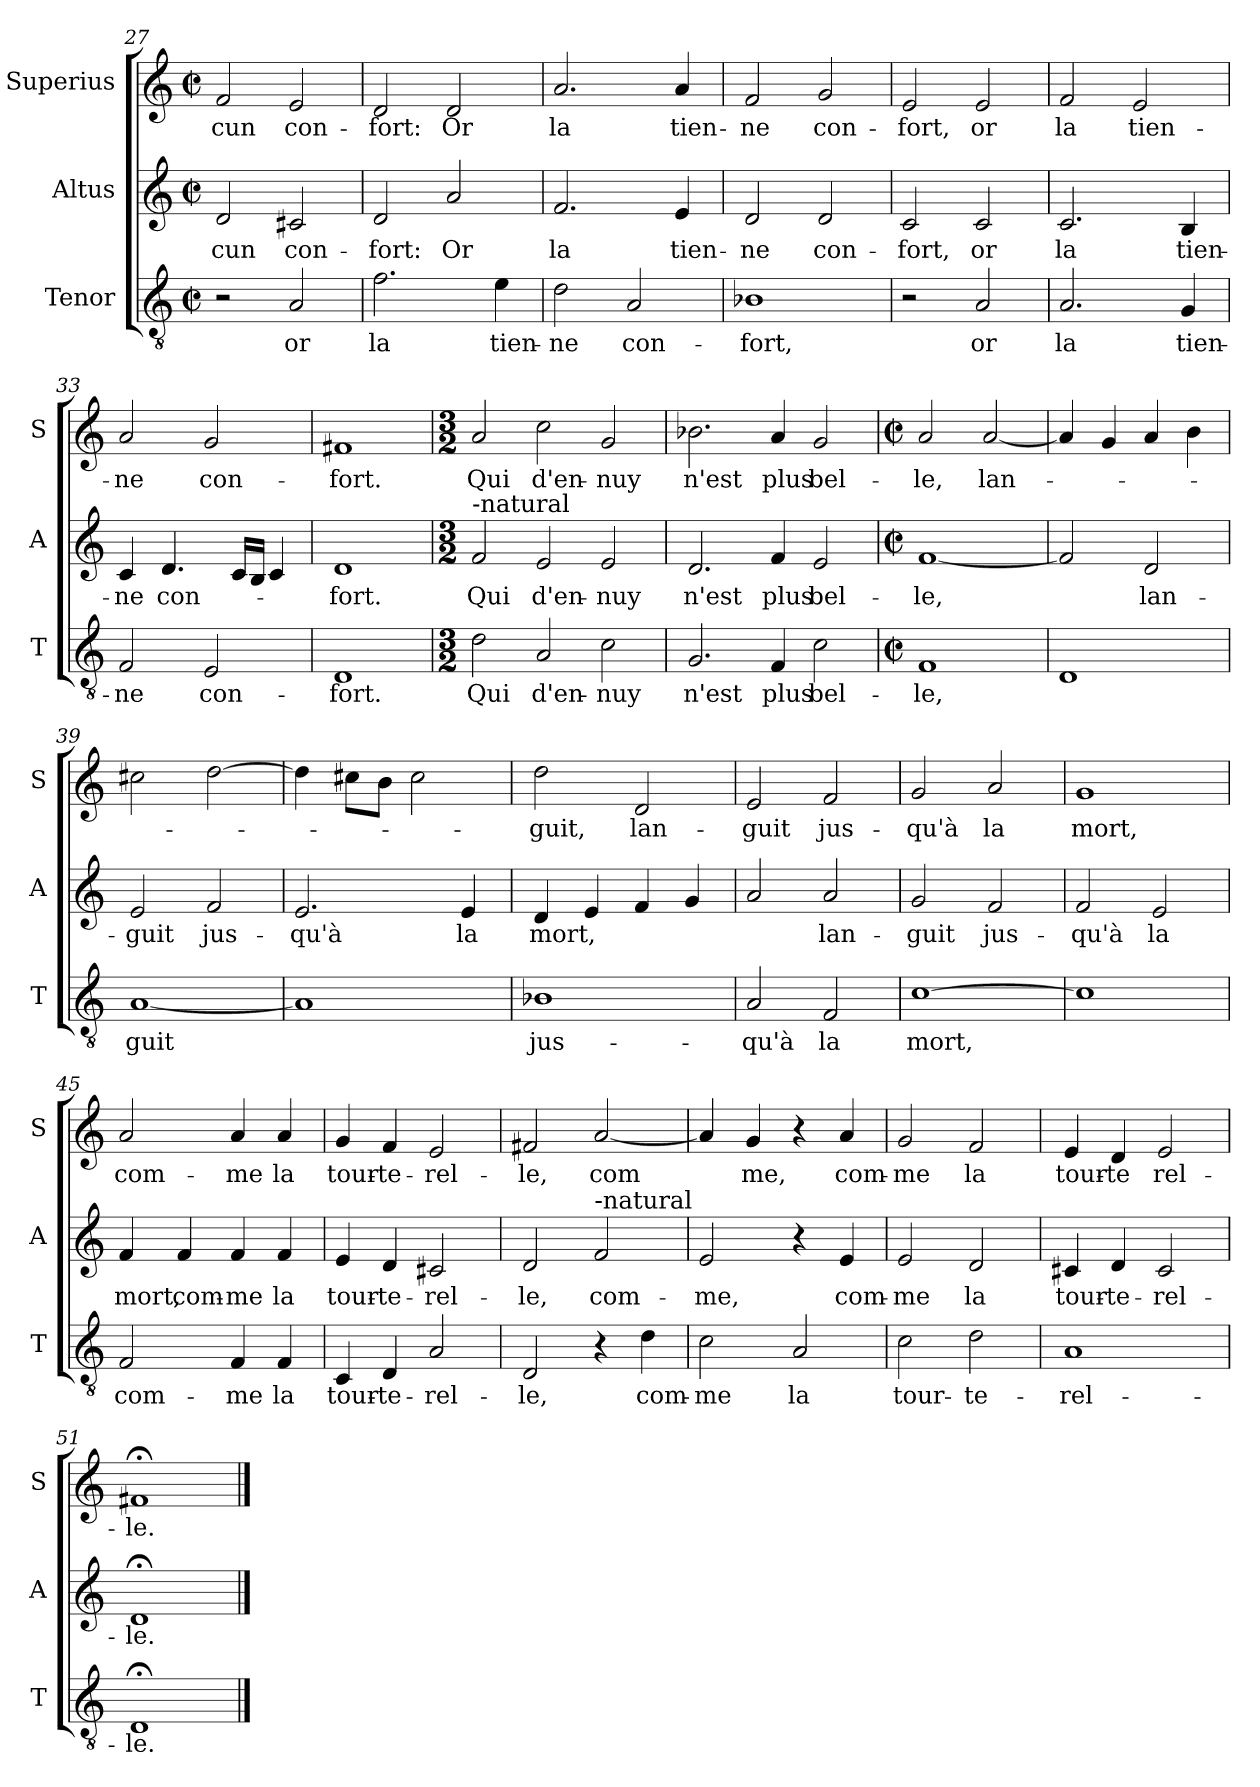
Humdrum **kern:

**kern	**text	**kern	**text	**kern	**text
*part3	*part3	*part2	*part2	*part1	*part1
*staff3	*staff3	*staff2	*staff2	*staff1	*staff1
*I"Tenor	*	*I"Altus	*	*I"Superius	*
*I'T	*	*I'A	*	*I'S	*
*clefGv2	*	*clefG2	*	*clefG2	*
*k[]	*	*k[]	*	*k[]	*
*C:	*	*C:	*	*C:	*
*M2/2	*	*M2/2	*	*M2/2	*
*met(c|)	*	*met(c|)	*	*met(c|)	*
=27	=27	=27	=27	=27	=27
!	!	!	!LO:LY:b	!	!LO:LY:b
2r	.	2d/	-cun	2f/	-cun
!	!LO:LY:b	!	!LO:LY:b	!	!LO:LY:b
2A/	or	2c#X/	con-	2e/	con-
=28	=28	=28	=28	=28	=28
!	!LO:LY:b	!	!LO:LY:b	!	!LO:LY:b
2.f\	la	2d/	-fort:	2d/	-fort:
!	!	!	!LO:LY:b	!	!LO:LY:b
.	.	2a/	Or	2d/	Or
!	!LO:LY:b	!	!	!	!
4e\	tien-	.	.	.	.
=29	=29	=29	=29	=29	=29
!	!LO:LY:b	!	!LO:LY:b	!	!LO:LY:b
2d\	-ne	2.f/	la	2.a/	la
!	!LO:LY:b	!	!	!	!
2A/	con-	.	.	.	.
!	!	!	!LO:LY:b	!	!LO:LY:b
.	.	4e/	tien-	4a/	tien-
=30	=30	=30	=30	=30	=30
!	!LO:LY:b	!	!LO:LY:b	!	!LO:LY:b
1B-X	-fort,	2d/	-ne	2f/	-ne
!	!	!	!LO:LY:b	!	!LO:LY:b
.	.	2d/	con-	2g/	con-
!!LO:LB:g=z
=31	=31	=31	=31	=31	=31
!	!	!	!LO:LY:b	!	!LO:LY:b
2r	.	2c/	-fort,	2e/	-fort,
!	!LO:LY:b	!	!LO:LY:b	!	!LO:LY:b
2A/	or	2c/	or	2e/	or
=32	=32	=32	=32	=32	=32
!	!LO:LY:b	!	!LO:LY:b	!	!LO:LY:b
2.A/	la	2.c/	la	2f/	la
!	!	!	!	!	!LO:LY:b
.	.	.	.	2e/	tien-
!	!LO:LY:b	!	!LO:LY:b	!	!
4G/	tien-	4B/	tien-	.	.
=33	=33	=33	=33	=33	=33
!	!LO:LY:b	!	!LO:LY:b	!	!LO:LY:b
2F/	-ne	4c/	-ne	2a/	-ne
!	!	!	!LO:LY:b	!	!
.	.	4.d/	con-	.	.
!	!LO:LY:b	!	!	!	!LO:LY:b
2E/	con-	.	.	2g/	con-
.	.	16c/LL	.	.	.
.	.	16B/JJ	.	.	.
.	.	4c/	.	.	.
=34	=34	=34	=34	=34	=34
!	!LO:LY:b	!	!LO:LY:b	!	!LO:LY:b
1D	-fort.	1d	-fort.	1f#X	-fort.
=35	=35	=35	=35	=35	=35
*M3/2	*	*M3/2	*	*M3/2	*
!	!	!LO:TX:a:t=-natural	!	!	!
!	!LO:LY:b	!	!LO:LY:b	!	!LO:LY:b
2d\	Qui	2f/	Qui	2a/	Qui
!	!LO:LY:b	!	!LO:LY:b	!	!LO:LY:b
2A/	d'en-	2e/	d'en-	2cc\	d'en-
!	!LO:LY:b	!	!LO:LY:b	!	!LO:LY:b
2c\	-nuy	2e/	-nuy	2g/	-nuy
!!LO:PB:g=z
=36	=36	=36	=36	=36	=36
!	!LO:LY:b	!	!LO:LY:b	!	!LO:LY:b
2.G/	n'est	2.d/	n'est	2.b-X\	n'est
!	!LO:LY:b	!	!LO:LY:b	!	!LO:LY:b
4F/	plus	4f/	plus	4a/	plus
!	!LO:LY:b	!	!LO:LY:b	!	!LO:LY:b
2c\	bel-	2e/	bel-	2g/	bel-
=37	=37	=37	=37	=37	=37
*M2/2	*	*M2/2	*	*M2/2	*
*met(c|)	*	*met(c|)	*	*met(c|)	*
!	!LO:LY:b	!	!LO:LY:b	!	!LO:LY:b
1F	-le,	[1f	-le,	2a/	-le,
!	!	!	!	!	!LO:LY:b
.	.	.	.	[2a/	lan-
=38	=38	=38	=38	=38	=38
1D	.	2f/]	.	4a/]	.
.	.	.	.	4g/	.
!	!	!	!LO:LY:b	!	!
.	.	2d/	lan-	4a/	.
.	.	.	.	4b\	.
=39	=39	=39	=39	=39	=39
!	!LO:LY:b	!	!LO:LY:b	!	!
[1A	guit	2e/	-guit	2cc#X\	.
!	!	!	!LO:LY:b	!	!
.	.	2f/	jus-	[2dd\	.
=40	=40	=40	=40	=40	=40
!	!	!	!LO:LY:b	!	!
1A]	.	2.e/	-qu'à	4dd\]	.
.	.	.	.	8cc#X\L	.
.	.	.	.	8b\J	.
.	.	.	.	2cc#\	.
!	!	!	!LO:LY:b	!	!
.	.	4e/	la	.	.
!!LO:LB:g=z
=41	=41	=41	=41	=41	=41
!	!LO:LY:b	!	!LO:LY:b	!	!LO:LY:b
1B-X	jus-	4d/	mort,	2dd\	-guit,
.	.	4e/	.	.	.
!	!	!	!	!	!LO:LY:b
.	.	4f/	.	2d/	lan-
.	.	4g/	.	.	.
=42	=42	=42	=42	=42	=42
!	!LO:LY:b	!	!	!	!LO:LY:b
2A/	-qu'à	2a/	.	2e/	-guit
!	!LO:LY:b	!	!LO:LY:b	!	!LO:LY:b
2F/	la	2a/	lan-	2f/	jus-
=43	=43	=43	=43	=43	=43
!	!LO:LY:b	!	!LO:LY:b	!	!LO:LY:b
[1c	mort,	2g/	-guit	2g/	-qu'à
!	!	!	!LO:LY:b	!	!LO:LY:b
.	.	2f/	jus-	2a/	la
=44	=44	=44	=44	=44	=44
!	!	!	!LO:LY:b	!	!LO:LY:b
1c]	.	2f/	-qu'à	1g	mort,
!	!	!	!LO:LY:b	!	!
.	.	2e/	la	.	.
=45	=45	=45	=45	=45	=45
!	!LO:LY:b	!	!LO:LY:b	!	!LO:LY:b
2F/	com-	4f/	mort,	2a/	com-
!	!	!	!LO:LY:b	!	!
.	.	4f/	com-	.	.
!	!LO:LY:b	!	!LO:LY:b	!	!LO:LY:b
4F/	-me	4f/	-me	4a/	-me
!	!LO:LY:b	!	!LO:LY:b	!	!LO:LY:b
4F/	la	4f/	la	4a/	la
!!LO:LB:g=z
=46	=46	=46	=46	=46	=46
!	!LO:LY:b	!	!LO:LY:b	!	!LO:LY:b
4C/	tour-	4e/	tour-	4g/	tour-
!	!LO:LY:b	!	!LO:LY:b	!	!LO:LY:b
4D/	-te-	4d/	-te-	4f/	-te-
!	!LO:LY:b	!	!LO:LY:b	!	!LO:LY:b
2A/	-rel-	2c#X/	-rel-	2e/	-rel-
=47	=47	=47	=47	=47	=47
!	!LO:LY:b	!	!LO:LY:b	!	!LO:LY:b
2D/	-le,	2d/	-le,	2f#X/	-le,
!	!	!LO:TX:a:t=-natural	!	!	!
!	!	!	!LO:LY:b	!	!LO:LY:b
4r	.	2f/	com-	[2a/	com
!	!LO:LY:b	!	!	!	!
4d\	com-	.	.	.	.
=48	=48	=48	=48	=48	=48
!	!LO:LY:b	!	!LO:LY:b	!	!
2c\	-me	2e/	-me,	4a/]	.
!	!	!	!	!	!LO:LY:b
.	.	.	.	4g/	me,
!	!LO:LY:b	!	!	!	!
2A/	la	4r	.	4r	.
!	!	!	!LO:LY:b	!	!LO:LY:b
.	.	4e/	com-	4a/	com-
=49	=49	=49	=49	=49	=49
!	!LO:LY:b	!	!LO:LY:b	!	!LO:LY:b
2c\	tour-	2e/	-me	2g/	-me
!	!LO:LY:b	!	!LO:LY:b	!	!LO:LY:b
2d\	-te-	2d/	la	2f/	la
=50	=50	=50	=50	=50	=50
!	!LO:LY:b	!	!LO:LY:b	!	!LO:LY:b
1A	-rel-	4c#X/	tour-	4e/	tour-
!	!	!	!LO:LY:b	!	!LO:LY:b
.	.	4d/	-te-	4d/	-te
!	!	!	!LO:LY:b	!	!LO:LY:b
.	.	2c#/	-rel-	2e/	rel-
=51	=51	=51	=51	=51	=51
!	!LO:LY:b	!	!LO:LY:b	!	!LO:LY:b
1D;<	-le.	1d;<	-le.	1f#X;<	-le.
==	==	==	==	==	==
*-	*-	*-	*-	*-	*-
